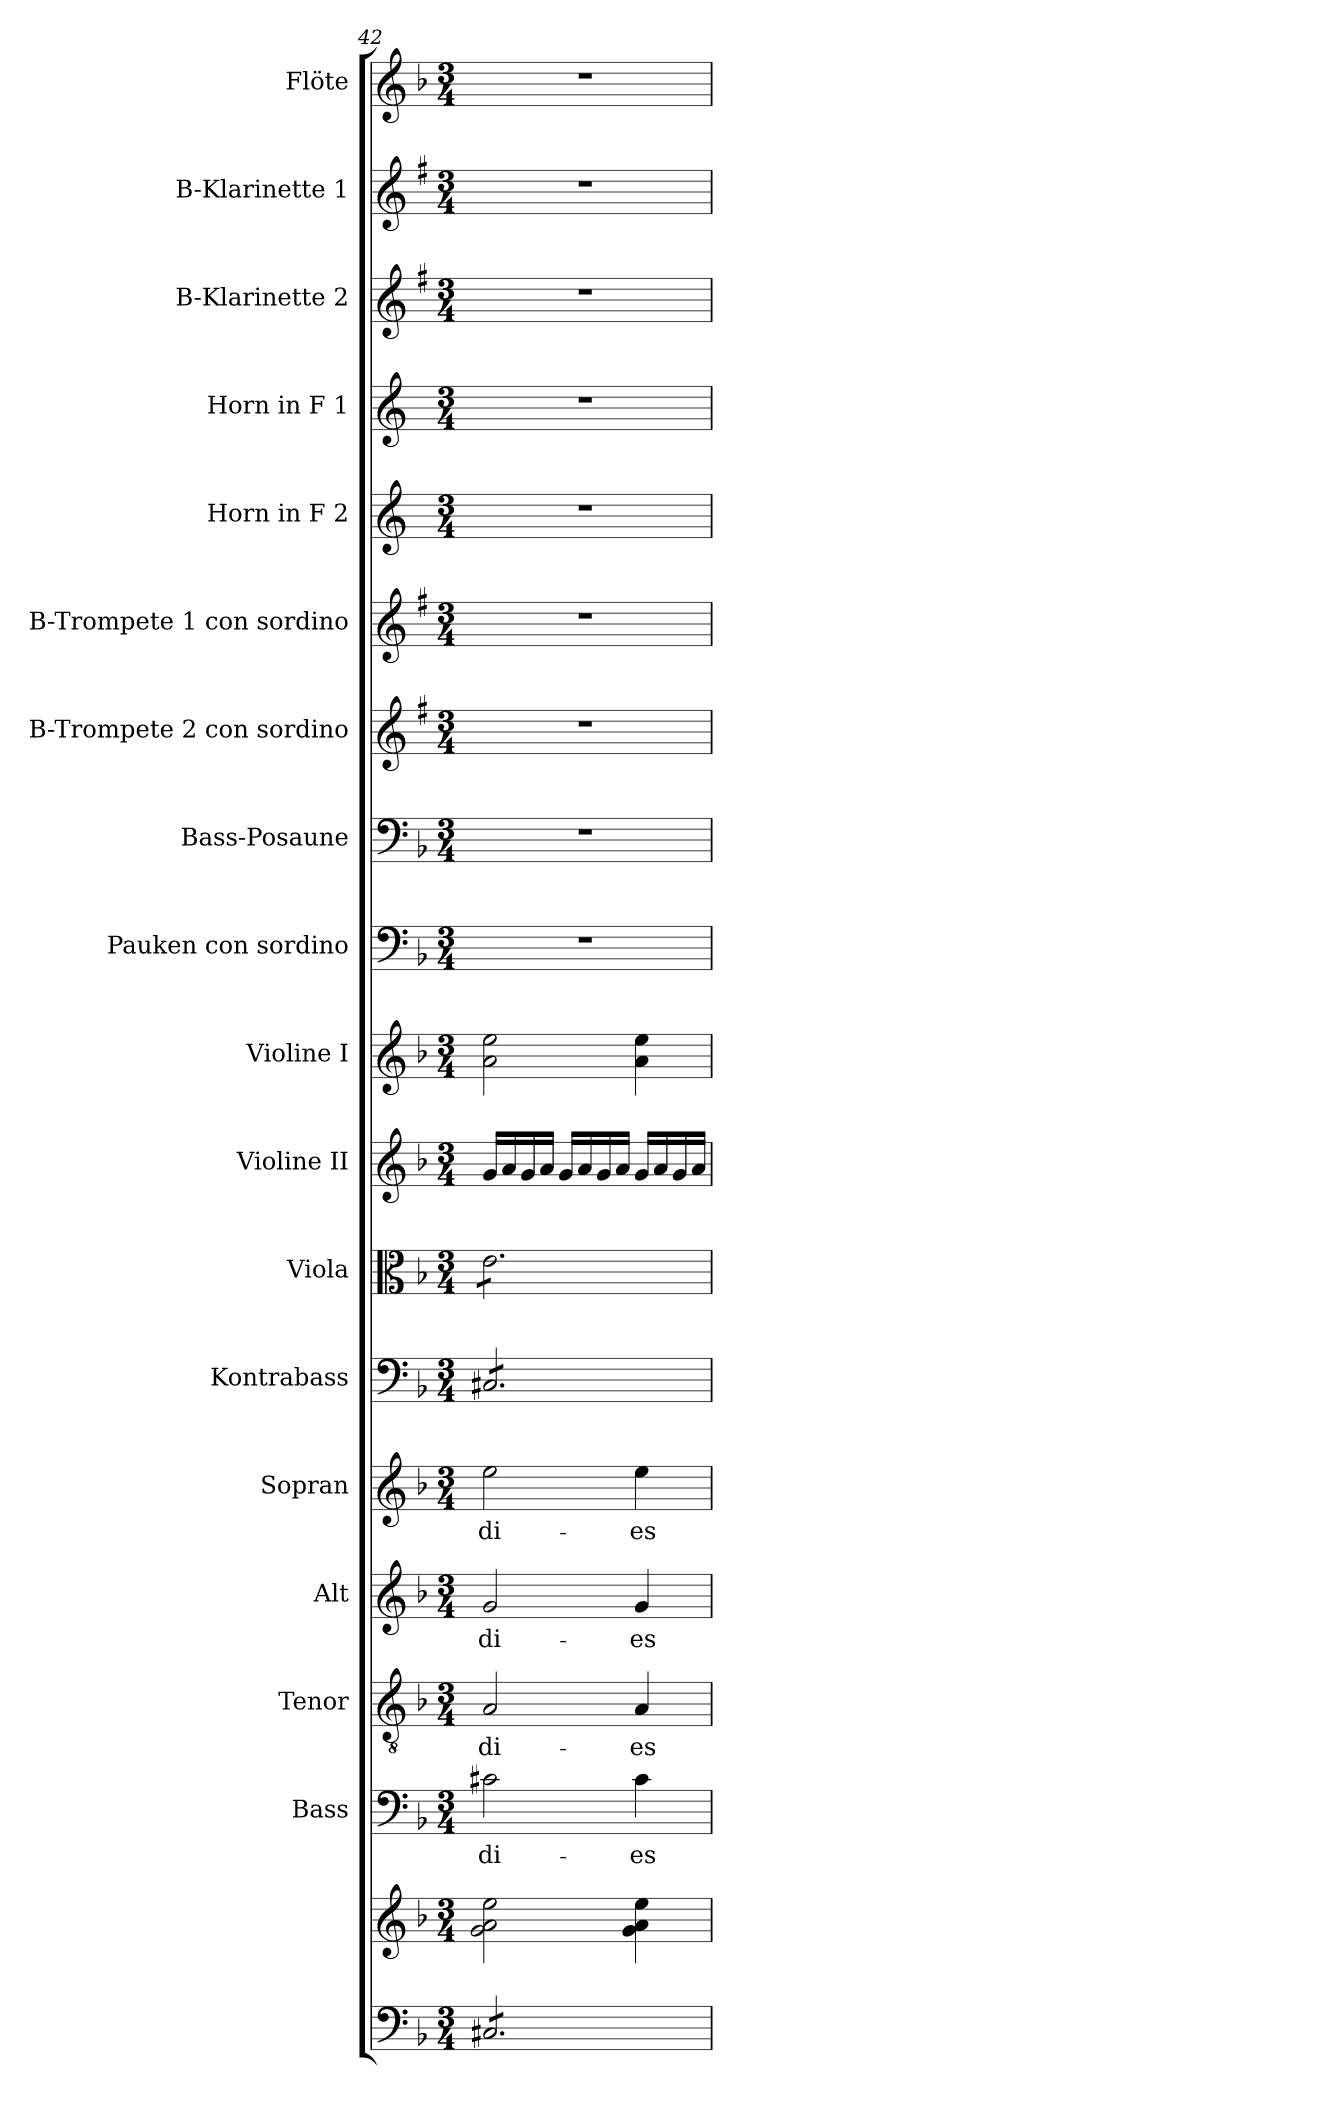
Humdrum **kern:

**kern	**kern	**kern	**text	**kern	**text	**kern	**text	**kern	**text	**kern	**kern	**kern	**kern	**kern	**kern	**kern	**kern	**kern	**kern	**kern	**kern	**kern
*part18	*part18	*part17	*part17	*part16	*part16	*part15	*part15	*part14	*part14	*part13	*part12	*part11	*part10	*part9	*part8	*part7	*part6	*part5	*part4	*part3	*part2	*part1
*staff19	*staff18	*staff17	*staff17	*staff16	*staff16	*staff15	*staff15	*staff14	*staff14	*staff13	*staff12	*staff11	*staff10	*staff9	*staff8	*staff7	*staff6	*staff5	*staff4	*staff3	*staff2	*staff1
*	*	*I"Bass	*	*I"Tenor	*	*I"Alt	*	*I"Sopran	*	*I"Kontrabass	*I"Viola	*I"Violine II	*I"Violine I	*I"Pauken con sordino	*I"Bass-Posaune	*I"B-Trompete 2 con sordino	*I"B-Trompete 1 con sordino	*I"Horn in F 2	*I"Horn in F 1	*I"B-Klarinette 2	*I"B-Klarinette 1	*I"Flöte
*	*	*I'B.	*	*I'T.	*	*I'A.	*	*I'S.	*	*I'Kb.	*I'Vla.	*I'Vl. II	*I'Vl. I	*I'Pk.	*I'B. Pos.	*I'B Trp. 2	*I'B Trp. 1	*	*	*I'B Kl. 2	*I'B Kl. 1	*I'Fl.
*clefF4	*clefG2	*clefF4	*	*clefGv2	*	*clefG2	*	*clefG2	*	*clefF4	*clefC3	*clefG2	*clefG2	*clefF4	*clefF4	*clefG2	*clefG2	*clefG2	*clefG2	*clefG2	*clefG2	*clefG2
*	*	*	*	*	*	*	*	*	*	*ITrd7c12	*	*	*	*	*	*ITrd1c2	*ITrd1c2	*ITrd4c7	*ITrd4c7	*ITrd1c2	*ITrd1c2	*
*k[b-]	*k[b-]	*k[b-]	*	*k[b-]	*	*k[b-]	*	*k[b-]	*	*k[b-]	*k[b-]	*k[b-]	*k[b-]	*k[b-]	*k[b-]	*k[b-]	*k[b-]	*k[b-]	*k[b-]	*k[b-]	*k[b-]	*k[b-]
*F:	*F:	*F:	*	*F:	*	*F:	*	*F:	*	*F:	*F:	*F:	*F:	*F:	*F:	*F:	*F:	*F:	*F:	*F:	*F:	*F:
*M3/4	*M3/4	*M3/4	*	*M3/4	*	*M3/4	*	*M3/4	*	*M3/4	*M3/4	*M3/4	*M3/4	*M3/4	*M3/4	*M3/4	*M3/4	*M3/4	*M3/4	*M3/4	*M3/4	*M3/4
=42	=42	=42	=42	=42	=42	=42	=42	=42	=42	=42	=42	=42	=42	=42	=42	=42	=42	=42	=42	=42	=42	=42
!	!	!	!LO:LY:b	!	!LO:LY:b	!	!LO:LY:b	!	!LO:LY:b	!	!	!	!	!	!	!	!	!	!	!	!	!
*tremolo	*	*	*	*	*	*	*	*	*	*	*	*	*	*	*	*	*	*	*	*	*	*
*	*	*	*	*	*	*	*	*	*	*tremolo	*	*	*	*	*	*	*	*	*	*	*	*
*	*	*	*	*	*	*	*	*	*	*	*tremolo	*	*	*	*	*	*	*	*	*	*	*
8C#X/L	2g\ 2a\ 2ee\	2c#X\	di-	2A/	di-	2g/	di-	2ee\	di-	8CC#X/L	8e\L	16g/LL	2a\ 2ee\	2.r	2.r	2.r	2.r	2.r	2.r	2.r	2.r	2.r
.	.	.	.	.	.	.	.	.	.	.	.	16a/	.	.	.	.	.	.	.	.	.	.
8C#X/	.	.	.	.	.	.	.	.	.	8CC#X/	8e\	16g/	.	.	.	.	.	.	.	.	.	.
.	.	.	.	.	.	.	.	.	.	.	.	16a/JJ	.	.	.	.	.	.	.	.	.	.
8C#X/	.	.	.	.	.	.	.	.	.	8CC#X/	8e\	16g/LL	.	.	.	.	.	.	.	.	.	.
.	.	.	.	.	.	.	.	.	.	.	.	16a/	.	.	.	.	.	.	.	.	.	.
8C#X/	.	.	.	.	.	.	.	.	.	8CC#X/	8e\	16g/	.	.	.	.	.	.	.	.	.	.
.	.	.	.	.	.	.	.	.	.	.	.	16a/JJ	.	.	.	.	.	.	.	.	.	.
!	!	!	!LO:LY:b	!	!LO:LY:b	!	!LO:LY:b	!	!LO:LY:b	!	!	!	!	!	!	!	!	!	!	!	!	!
8C#X/	4g\ 4a\ 4ee\	4c#\	-es	4A/	-es	4g/	-es	4ee\	-es	8CC#X/	8e\	16g/LL	4a\ 4ee\	.	.	.	.	.	.	.	.	.
.	.	.	.	.	.	.	.	.	.	.	.	16a/	.	.	.	.	.	.	.	.	.	.
8C#X/J	.	.	.	.	.	.	.	.	.	8CC#X/J	8e\J	16g/	.	.	.	.	.	.	.	.	.	.
*	*	*	*	*	*	*	*	*	*	*	*Xtremolo	*	*	*	*	*	*	*	*	*	*	*
*	*	*	*	*	*	*	*	*	*	*Xtremolo	*	*	*	*	*	*	*	*	*	*	*	*
*Xtremolo	*	*	*	*	*	*	*	*	*	*	*	*	*	*	*	*	*	*	*	*	*	*
.	.	.	.	.	.	.	.	.	.	.	.	16a/JJ	.	.	.	.	.	.	.	.	.	.
=	=	=	=	=	=	=	=	=	=	=	=	=	=	=	=	=	=	=	=	=	=	=
*-	*-	*-	*-	*-	*-	*-	*-	*-	*-	*-	*-	*-	*-	*-	*-	*-	*-	*-	*-	*-	*-	*-
